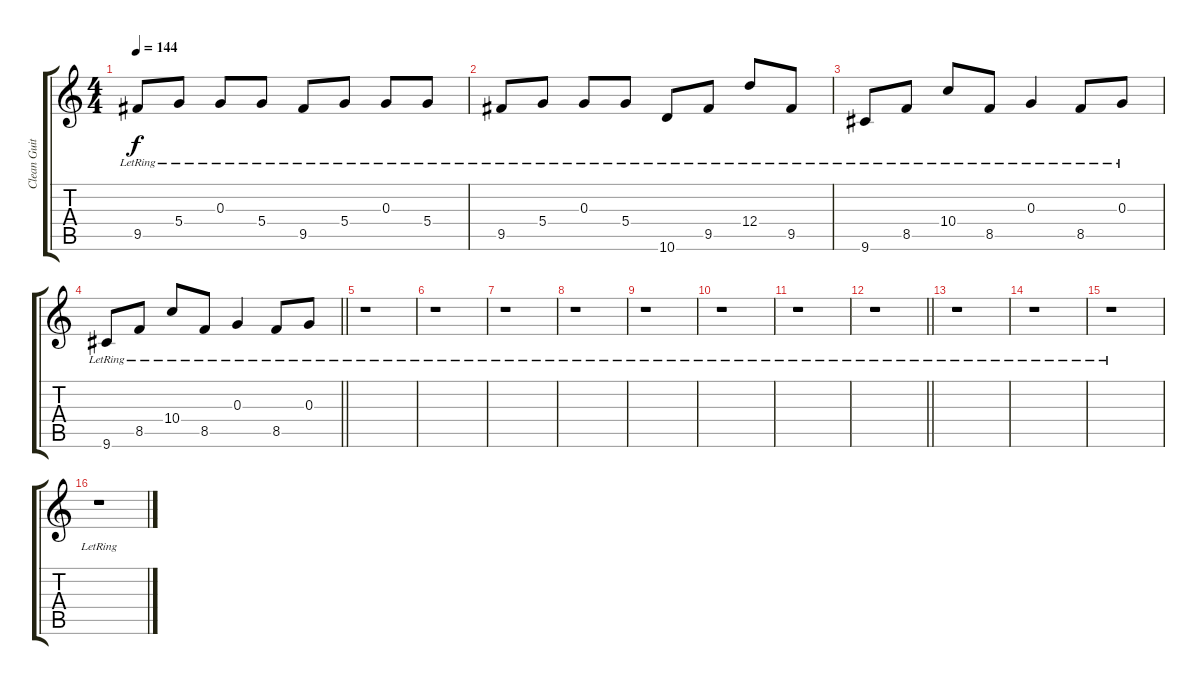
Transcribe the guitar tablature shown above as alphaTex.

\track ("Clean Guitar" "Clean Guit") {instrument electricguitarjazz}
\staff {score tabs}
\tuning (E4 B3 G3 D3 A2 E2) {hide}
\ts (4 4)
\tempo 144
\clef g2
\ks c
9.5{lr}.8{dy f} 5.4{lr}.8 0.3{lr}.8 5.4{lr}.8 9.5{lr}.8 5.4{lr}.8 0.3{lr}.8 5.4{lr}.8 |
9.5{lr}.8 5.4{lr}.8 0.3{lr}.8 5.4{lr}.8 10.6{lr}.8 9.5{lr}.8 12.4{lr}.8 9.5{lr}.8 |
9.6{lr}.8 8.5{lr}.8 10.4{lr}.8 8.5{lr}.8 0.3{lr}.4 8.5{lr}.8 0.3{lr}.8 |
\barLineRight lightlight
9.6{lr}.8 8.5{lr}.8 10.4{lr}.8 8.5{lr}.8 0.3{lr}.4 8.5{lr}.8 0.3{lr}.8 |
\section ("" "")
r.1 |
r.1 |
r.1 |
r.1 |
r.1 |
r.1 |
r.1 |
\barLineRight lightlight
r.1 |
\section ("" "")
r.1 |
r.1 |
r.1 |
r.1
